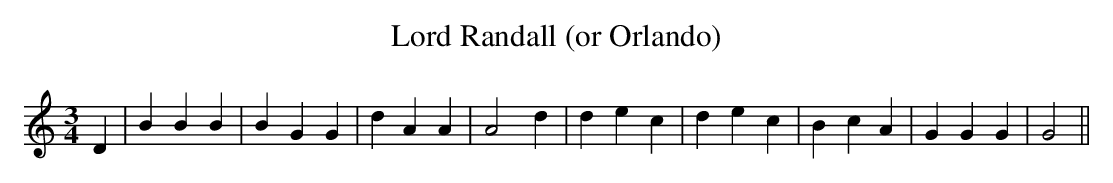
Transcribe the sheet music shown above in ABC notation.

X:1
T:Lord Randall (or Orlando)
M:3/4
L:1/4
K:C
 D| B B B| B G G| d A A| A2 d| d e c| d e c| B c A| G G G| G2||
